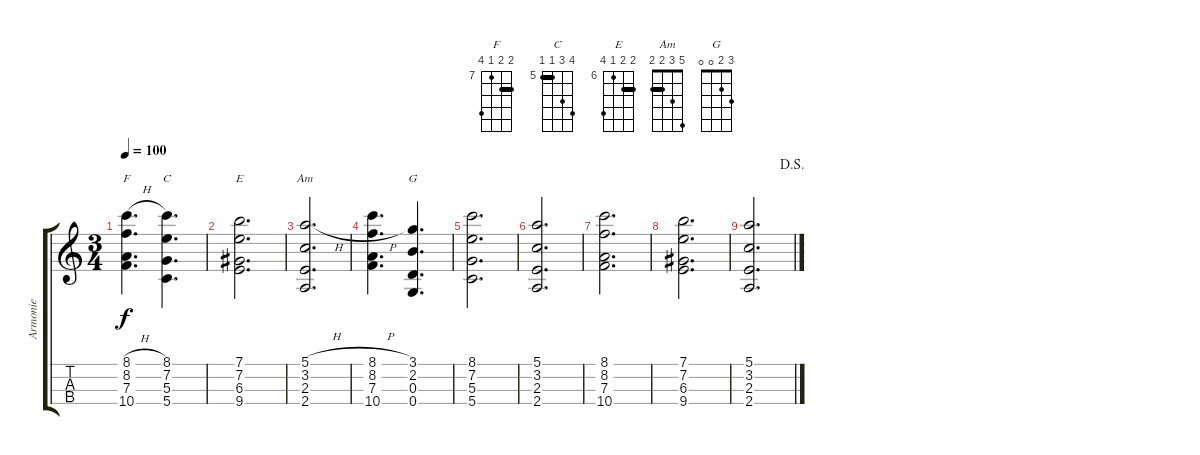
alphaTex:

\track ("Armonie" "Armonie") {instrument violin}
\staff {score tabs}
\tuning (E5 A4 D4 G3) {hide}
\chord ("F" 8 8 7 10) {firstfret 7 barre 8}
\chord ("C" 8 7 5 5) {firstfret 5 barre 5}
\chord ("E" 7 7 6 9) {firstfret 6 barre 7}
\chord ("Am" 5 3 2 2) {barre 2}
\chord ("G" 3 2 0 0)
\ts (3 4)
\tempo 100
\clef g2
\ks c
(8.1{h} 8.2 7.3 10.4).4{d ch "F" dy f} (8.1 7.2 5.3 5.4).4{d ch "C"} |
(7.1 7.2 6.3 9.4).2{d ch "E"} |
(5.1{h} 3.2 2.3 2.4).2{d ch "Am"} |
(8.1{h} 8.2 7.3 10.4).4{d} (3.1 2.2 0.3 0.4).4{d ch "G"} |
(8.1 7.2 5.3 5.4).2{d} |
(5.1 3.2 2.3 2.4).2{d} |
(8.1 8.2 7.3 10.4).2{d} |
(7.1 7.2 6.3 9.4).2{d} |
\jump dalsegno
(5.1 3.2 2.3 2.4).2{d}
